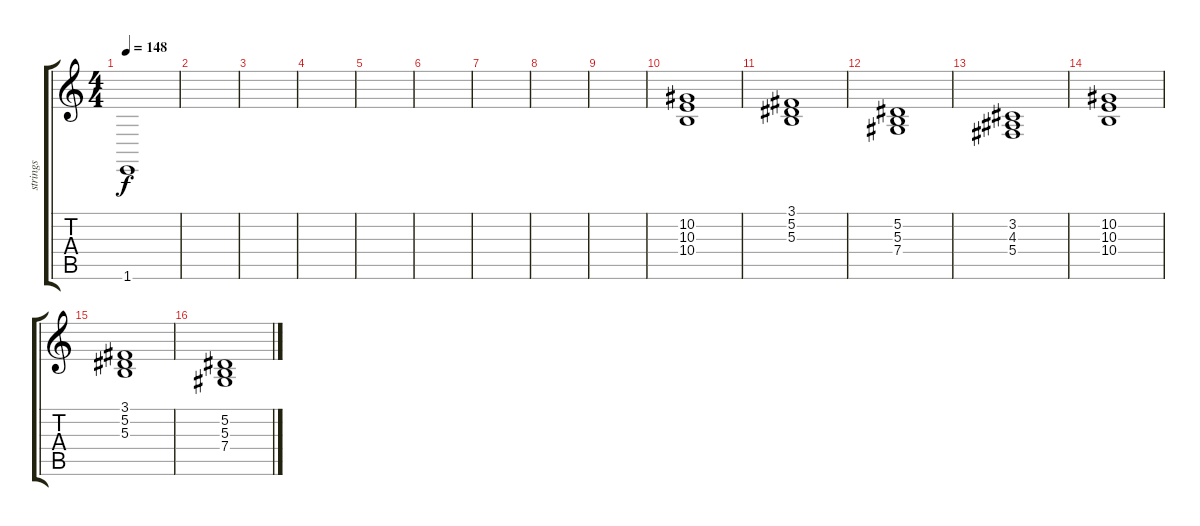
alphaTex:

\track ("strings" "strings") {instrument stringensemble1}
\staff {score tabs}
\tuning (Eb4 Bb3 Gb3 Db3 Ab2 Eb2) {hide}
\ts (4 4)
\tempo 148
\clef g2
\ks c
1.6{t}.1{dy f} |
|
|
|
|
|
|
|
|
(10.2 10.3 10.4).1 |
(3.1 5.2 5.3).1 |
(5.2 5.3 7.4).1 |
(3.2 4.3 5.4).1 |
(10.2 10.3 10.4).1 |
(3.1 5.2 5.3).1 |
(5.2 5.3 7.4).1
